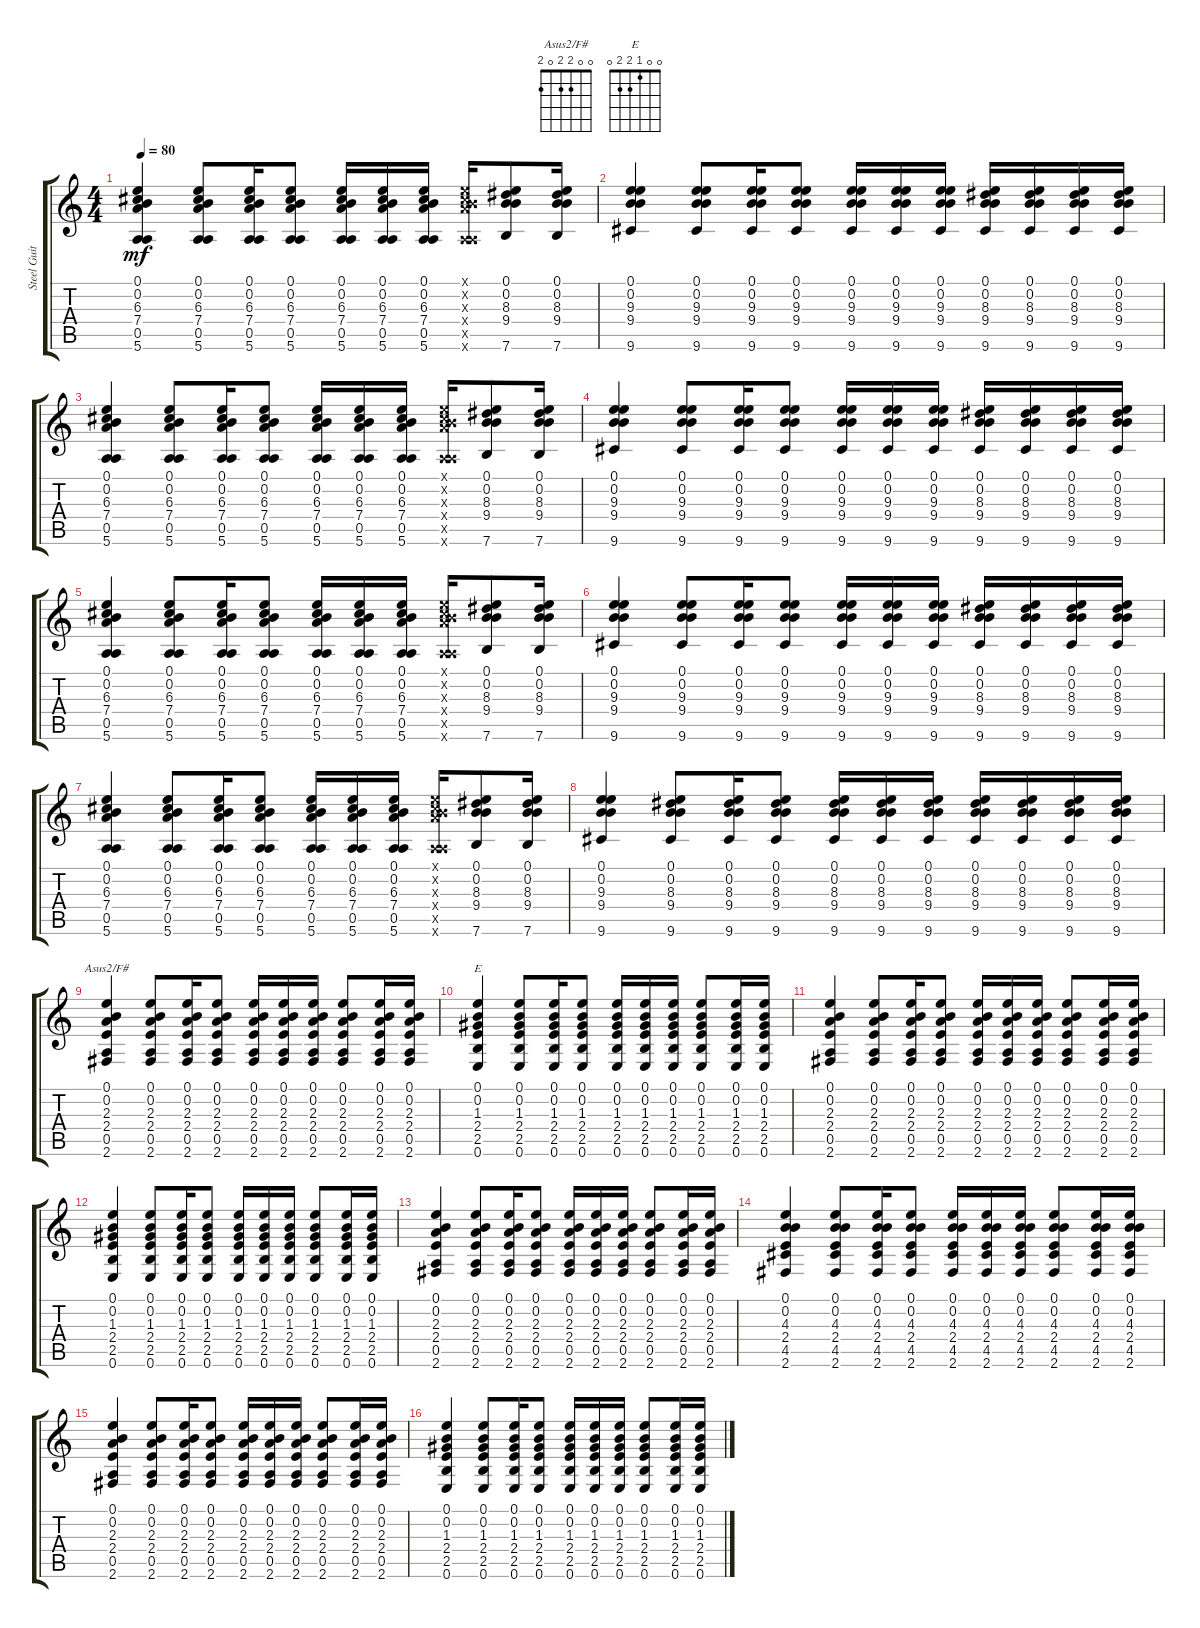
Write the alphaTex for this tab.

\track ("Steel Guitar" "Steel Guit") {instrument acousticguitarsteel}
\staff {score tabs}
\tuning (E4 B3 G3 D3 A2 E2) {hide}
\chord ("Asus2/F#" 0 0 2 2 0 2)
\chord ("E" 0 0 1 2 2 0)
\ts (4 4)
\tempo 80
\clef g2
\ks c
(0.1 0.2 6.3 7.4 0.5 5.6).4{dy mf instrument acousticguitarsteel} (0.1 0.2 6.3 7.4 0.5 5.6).8 (0.1 0.2 6.3 7.4 0.5 5.6).16 (0.1 0.2 6.3 7.4 0.5 5.6).8 (0.1 0.2 6.3 7.4 0.5 5.6).16 (0.1 0.2 6.3 7.4 0.5 5.6).16 (0.1 0.2 6.3 7.4 0.5 5.6).16 (0.1{x} 0.2{x} 6.3{x} 7.4{x} 0.5{x} 5.6{x}).16 (0.1 0.2 8.3 9.4 7.6).8 (0.1 0.2 8.3 9.4 7.6).16 |
(0.1 0.2 9.3 9.4 9.6).4 (0.1 0.2 9.3 9.4 9.6).8 (0.1 0.2 9.3 9.4 9.6).16 (0.1 0.2 9.3 9.4 9.6).8 (0.1 0.2 9.3 9.4 9.6).16 (0.1 0.2 9.3 9.4 9.6).16 (0.1 0.2 9.3 9.4 9.6).16 (0.1 0.2 8.3 9.4 9.6).16 (0.1 0.2 8.3 9.4 9.6).16 (0.1 0.2 8.3 9.4 9.6).16 (0.1 0.2 8.3 9.4 9.6).16 |
(0.1 0.2 6.3 7.4 0.5 5.6).4 (0.1 0.2 6.3 7.4 0.5 5.6).8 (0.1 0.2 6.3 7.4 0.5 5.6).16 (0.1 0.2 6.3 7.4 0.5 5.6).8 (0.1 0.2 6.3 7.4 0.5 5.6).16 (0.1 0.2 6.3 7.4 0.5 5.6).16 (0.1 0.2 6.3 7.4 0.5 5.6).16 (0.1{x} 0.2{x} 6.3{x} 7.4{x} 0.5{x} 5.6{x}).16 (0.1 0.2 8.3 9.4 7.6).8 (0.1 0.2 8.3 9.4 7.6).16 |
(0.1 0.2 9.3 9.4 9.6).4 (0.1 0.2 9.3 9.4 9.6).8 (0.1 0.2 9.3 9.4 9.6).16 (0.1 0.2 9.3 9.4 9.6).8 (0.1 0.2 9.3 9.4 9.6).16 (0.1 0.2 9.3 9.4 9.6).16 (0.1 0.2 9.3 9.4 9.6).16 (0.1 0.2 8.3 9.4 9.6).16 (0.1 0.2 8.3 9.4 9.6).16 (0.1 0.2 8.3 9.4 9.6).16 (0.1 0.2 8.3 9.4 9.6).16 |
(0.1 0.2 6.3 7.4 0.5 5.6).4 (0.1 0.2 6.3 7.4 0.5 5.6).8 (0.1 0.2 6.3 7.4 0.5 5.6).16 (0.1 0.2 6.3 7.4 0.5 5.6).8 (0.1 0.2 6.3 7.4 0.5 5.6).16 (0.1 0.2 6.3 7.4 0.5 5.6).16 (0.1 0.2 6.3 7.4 0.5 5.6).16 (0.1{x} 0.2{x} 6.3{x} 7.4{x} 0.5{x} 5.6{x}).16 (0.1 0.2 8.3 9.4 7.6).8 (0.1 0.2 8.3 9.4 7.6).16 |
(0.1 0.2 9.3 9.4 9.6).4 (0.1 0.2 9.3 9.4 9.6).8 (0.1 0.2 9.3 9.4 9.6).16 (0.1 0.2 9.3 9.4 9.6).8 (0.1 0.2 9.3 9.4 9.6).16 (0.1 0.2 9.3 9.4 9.6).16 (0.1 0.2 9.3 9.4 9.6).16 (0.1 0.2 8.3 9.4 9.6).16 (0.1 0.2 8.3 9.4 9.6).16 (0.1 0.2 8.3 9.4 9.6).16 (0.1 0.2 8.3 9.4 9.6).16 |
(0.1 0.2 6.3 7.4 0.5 5.6).4 (0.1 0.2 6.3 7.4 0.5 5.6).8 (0.1 0.2 6.3 7.4 0.5 5.6).16 (0.1 0.2 6.3 7.4 0.5 5.6).8 (0.1 0.2 6.3 7.4 0.5 5.6).16 (0.1 0.2 6.3 7.4 0.5 5.6).16 (0.1 0.2 6.3 7.4 0.5 5.6).16 (0.1{x} 0.2{x} 6.3{x} 7.4{x} 0.5{x} 5.6{x}).16 (0.1 0.2 8.3 9.4 7.6).8 (0.1 0.2 8.3 9.4 7.6).16 |
(0.1 0.2 9.3 9.4 9.6).4 (0.1 0.2 8.3 9.4 9.6).8 (0.1 0.2 8.3 9.4 9.6).16 (0.1 0.2 8.3 9.4 9.6).8 (0.1 0.2 8.3 9.4 9.6).16 (0.1 0.2 8.3 9.4 9.6).16 (0.1 0.2 8.3 9.4 9.6).16 (0.1 0.2 8.3 9.4 9.6).16 (0.1 0.2 8.3 9.4 9.6).16 (0.1 0.2 8.3 9.4 9.6).16 (0.1 0.2 8.3 9.4 9.6).16 |
(0.1 0.2 2.3 2.4 0.5 2.6).4{ch "Asus2/F#"} (0.1 0.2 2.3 2.4 0.5 2.6).8 (0.1 0.2 2.3 2.4 0.5 2.6).16 (0.1 0.2 2.3 2.4 0.5 2.6).8 (0.1 0.2 2.3 2.4 0.5 2.6).16 (0.1 0.2 2.3 2.4 0.5 2.6).16 (0.1 0.2 2.3 2.4 0.5 2.6).16 (0.1 0.2 2.3 2.4 0.5 2.6).8 (0.1 0.2 2.3 2.4 0.5 2.6).16 (0.1 0.2 2.3 2.4 0.5 2.6).16 |
(0.1 0.2 1.3 2.4 2.5 0.6).4{ch "E"} (0.1 0.2 1.3 2.4 2.5 0.6).8 (0.1 0.2 1.3 2.4 2.5 0.6).16 (0.1 0.2 1.3 2.4 2.5 0.6).8 (0.1 0.2 1.3 2.4 2.5 0.6).16 (0.1 0.2 1.3 2.4 2.5 0.6).16 (0.1 0.2 1.3 2.4 2.5 0.6).16 (0.1 0.2 1.3 2.4 2.5 0.6).8 (0.1 0.2 1.3 2.4 2.5 0.6).16 (0.1 0.2 1.3 2.4 2.5 0.6).16 |
(0.1 0.2 2.3 2.4 0.5 2.6).4 (0.1 0.2 2.3 2.4 0.5 2.6).8 (0.1 0.2 2.3 2.4 0.5 2.6).16 (0.1 0.2 2.3 2.4 0.5 2.6).8 (0.1 0.2 2.3 2.4 0.5 2.6).16 (0.1 0.2 2.3 2.4 0.5 2.6).16 (0.1 0.2 2.3 2.4 0.5 2.6).16 (0.1 0.2 2.3 2.4 0.5 2.6).8 (0.1 0.2 2.3 2.4 0.5 2.6).16 (0.1 0.2 2.3 2.4 0.5 2.6).16 |
(0.1 0.2 1.3 2.4 2.5 0.6).4 (0.1 0.2 1.3 2.4 2.5 0.6).8 (0.1 0.2 1.3 2.4 2.5 0.6).16 (0.1 0.2 1.3 2.4 2.5 0.6).8 (0.1 0.2 1.3 2.4 2.5 0.6).16 (0.1 0.2 1.3 2.4 2.5 0.6).16 (0.1 0.2 1.3 2.4 2.5 0.6).16 (0.1 0.2 1.3 2.4 2.5 0.6).8 (0.1 0.2 1.3 2.4 2.5 0.6).16 (0.1 0.2 1.3 2.4 2.5 0.6).16 |
(0.1 0.2 2.3 2.4 0.5 2.6).4 (0.1 0.2 2.3 2.4 0.5 2.6).8 (0.1 0.2 2.3 2.4 0.5 2.6).16 (0.1 0.2 2.3 2.4 0.5 2.6).8 (0.1 0.2 2.3 2.4 0.5 2.6).16 (0.1 0.2 2.3 2.4 0.5 2.6).16 (0.1 0.2 2.3 2.4 0.5 2.6).16 (0.1 0.2 2.3 2.4 0.5 2.6).8 (0.1 0.2 2.3 2.4 0.5 2.6).16 (0.1 0.2 2.3 2.4 0.5 2.6).16 |
(0.1 0.2 4.3 2.4 4.5 2.6).4 (0.1 0.2 4.3 2.4 4.5 2.6).8 (0.1 0.2 4.3 2.4 4.5 2.6).16 (0.1 0.2 4.3 2.4 4.5 2.6).8 (0.1 0.2 4.3 2.4 4.5 2.6).16 (0.1 0.2 4.3 2.4 4.5 2.6).16 (0.1 0.2 4.3 2.4 4.5 2.6).16 (0.1 0.2 4.3 2.4 4.5 2.6).8 (0.1 0.2 4.3 2.4 4.5 2.6).16 (0.1 0.2 4.3 2.4 4.5 2.6).16 |
(0.1 0.2 2.3 2.4 0.5 2.6).4 (0.1 0.2 2.3 2.4 0.5 2.6).8 (0.1 0.2 2.3 2.4 0.5 2.6).16 (0.1 0.2 2.3 2.4 0.5 2.6).8 (0.1 0.2 2.3 2.4 0.5 2.6).16 (0.1 0.2 2.3 2.4 0.5 2.6).16 (0.1 0.2 2.3 2.4 0.5 2.6).16 (0.1 0.2 2.3 2.4 0.5 2.6).8 (0.1 0.2 2.3 2.4 0.5 2.6).16 (0.1 0.2 2.3 2.4 0.5 2.6).16 |
(0.1 0.2 1.3 2.4 2.5 0.6).4 (0.1 0.2 1.3 2.4 2.5 0.6).8 (0.1 0.2 1.3 2.4 2.5 0.6).16 (0.1 0.2 1.3 2.4 2.5 0.6).8 (0.1 0.2 1.3 2.4 2.5 0.6).16 (0.1 0.2 1.3 2.4 2.5 0.6).16 (0.1 0.2 1.3 2.4 2.5 0.6).16 (0.1 0.2 1.3 2.4 2.5 0.6).8 (0.1 0.2 1.3 2.4 2.5 0.6).16 (0.1 0.2 1.3 2.4 2.5 0.6).16
